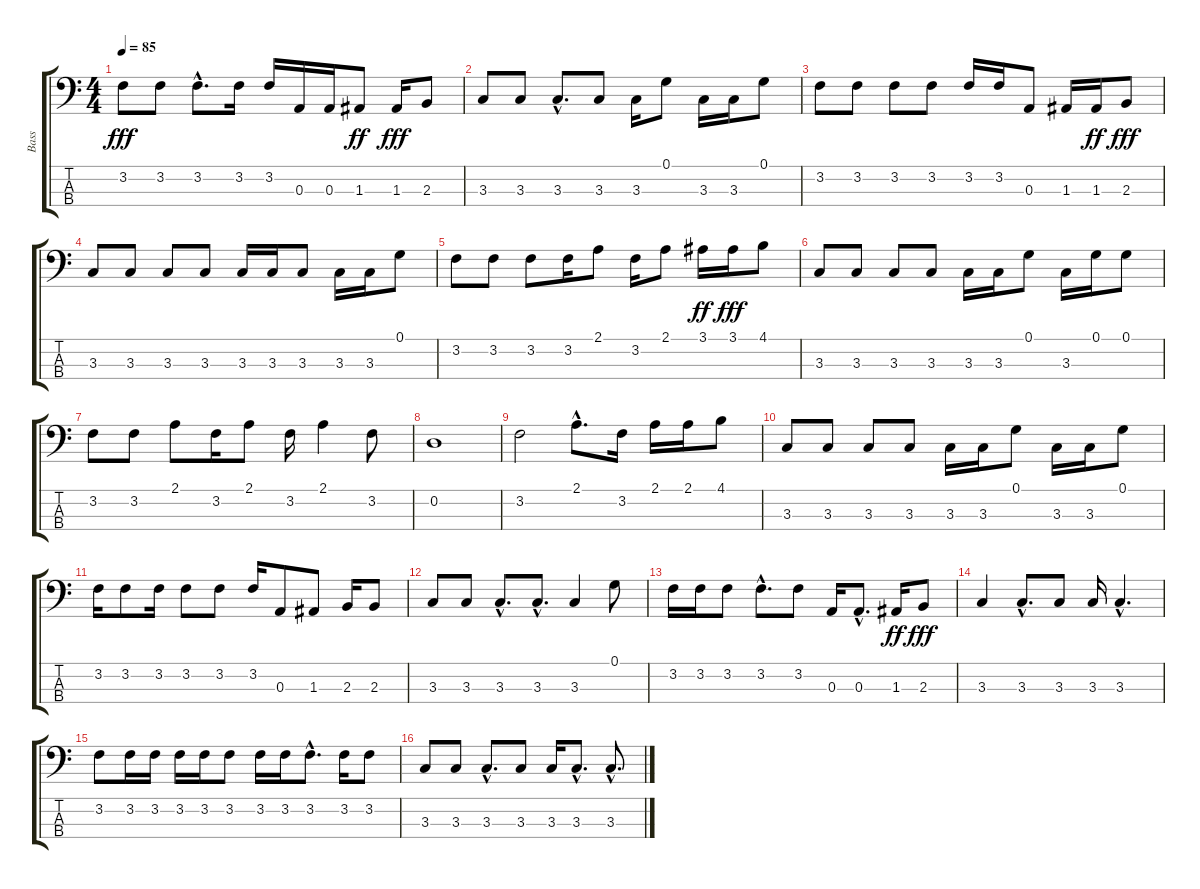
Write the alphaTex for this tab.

\track ("Bass" "Bass") {instrument electricbassfinger}
\staff {score tabs}
\tuning (G2 D2 A1 E1) {hide}
\ts (4 4)
\tempo 85
\clef f4
\ks c
3.2.8{dy fff} 3.2.8 3.2{hac}.8{d} 3.2.16 3.2.16 0.3.16 0.3.16 1.3.8{dy ff} 1.3.16{dy fff} 2.3.8 |
3.3.8 3.3.8 3.3{hac}.8{d} 3.3.8 3.3.16 0.1.8 3.3.16 3.3.16 0.1.8 |
3.2.8 3.2.8 3.2.8 3.2.8 3.2.16 3.2.16 0.3.8 1.3.16 1.3.16{dy ff} 2.3.8{dy fff} |
3.3.8 3.3.8 3.3.8 3.3.8 3.3.16 3.3.16 3.3.8 3.3.16 3.3.16 0.1.8 |
3.2.8 3.2.8 3.2.8 3.2.16 2.1.8 3.2.16 2.1.8 3.1.16{dy ff} 3.1.16{dy fff} 4.1.8 |
3.3.8 3.3.8 3.3.8 3.3.8 3.3.16 3.3.16 0.1.8 3.3.16 0.1.16 0.1.8 |
3.2.8 3.2.8 2.1.8 3.2.16 2.1.8 3.2.16 2.1.4 3.2.8 |
0.2.1 |
3.2.2 2.1{hac}.8{d} 3.2.16 2.1.16 2.1.16 4.1.8 |
3.3.8 3.3.8 3.3.8 3.3.8 3.3.16 3.3.16 0.1.8 3.3.16 3.3.16 0.1.8 |
3.2.16 3.2.8 3.2.16 3.2.8 3.2.8 3.2.16 0.3.8 1.3.8 2.3.16 2.3.8 |
3.3.8 3.3.8 3.3{hac}.8{d} 3.3{hac}.8{d} 3.3.4 0.1.8 |
3.2.16 3.2.16 3.2.8 3.2{hac}.8{d} 3.2.8 0.3.16 0.3{hac}.8{d} 1.3.16{dy ff} 2.3.8{dy fff} |
3.3.4 3.3{hac}.8{d} 3.3.8 3.3.16 3.3{hac}.4{d} |
3.2.8 3.2.16 3.2.16 3.2.16 3.2.16 3.2.8 3.2.16 3.2.16 3.2{hac}.8{d} 3.2.16 3.2.8 |
3.3.8 3.3.8 3.3{hac}.8{d} 3.3.8 3.3.16 3.3{hac}.8{d} 3.3{hac}.8{d}
